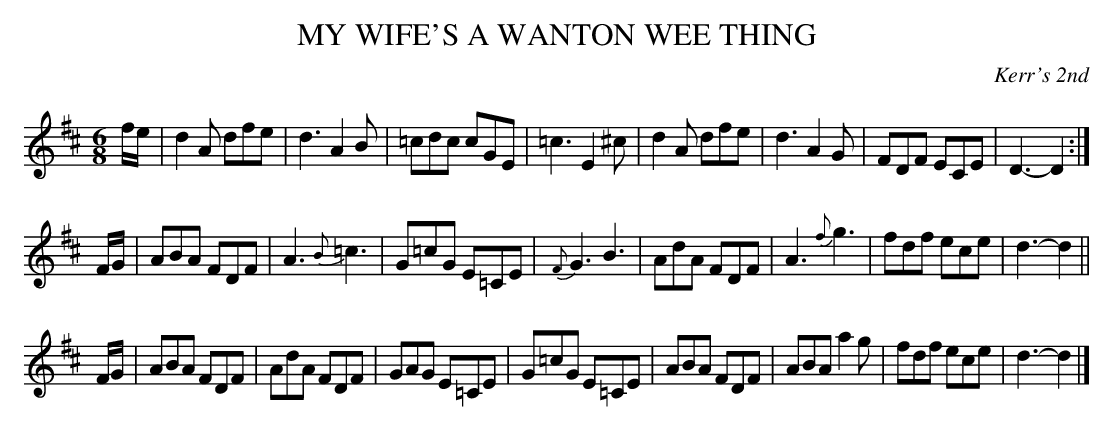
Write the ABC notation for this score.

X:1
T: MY WIFE'S A WANTON WEE THING
O: Kerr's 2nd
M: 6/8
L: 1/8
K: D
f/e/ \
| d2A dfe | d3 A2B | =cdc cGE | =c3 E2^c \
| d2A dfe | d3 A2G | FDF ECE | D3- D2 :|
F/G/ \
| ABA FDF | A3 {B}=c3 | G=cG E=CE | {F}G3 B3 \
| AdA FDF | A3 {f}g3 | fdf ece | d3- d2 ||
F/G/ \
| ABA FDF | AdA FDF | GAG E=CE | G=cG E=CE \
| ABA FDF | ABA a2g | fdf ece | d3- d2 |]
